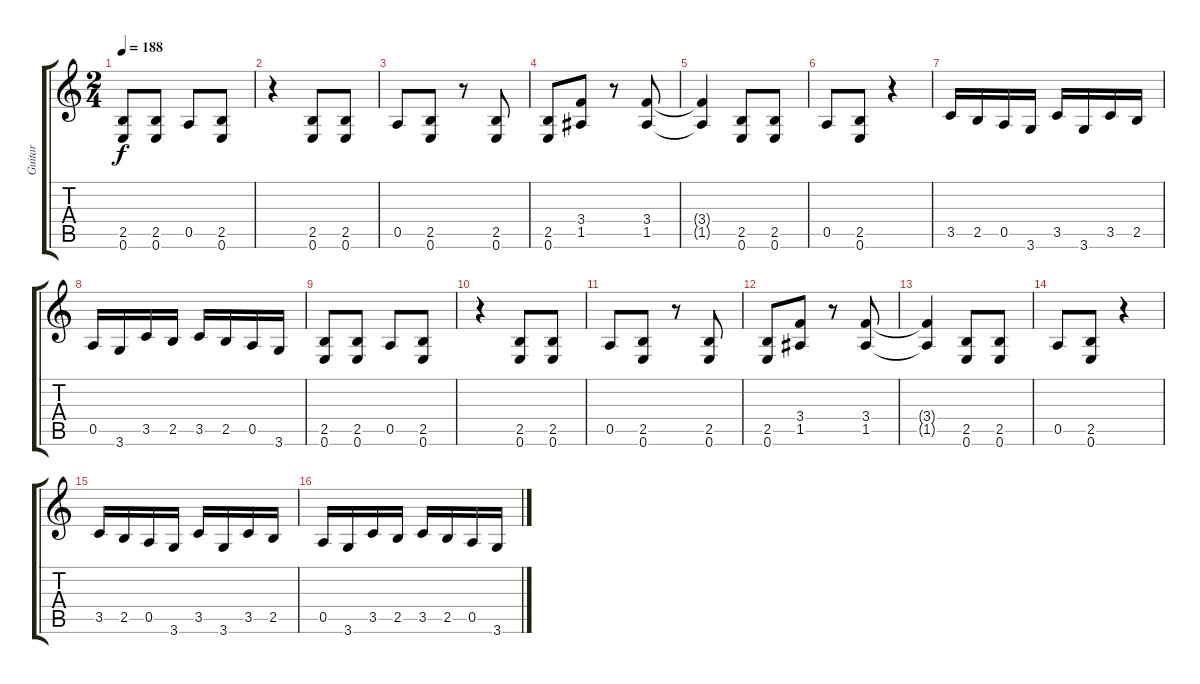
\track ("Guitar" "Guitar") {instrument distortionguitar}
\staff {score tabs}
\tuning (E4 B3 G3 D3 A2 E2) {hide}
\ts (2 4)
\tempo 188
\clef g2
\ks c
(2.5 0.6).8{dy f} (2.5 0.6).8 0.5.8 (2.5 0.6).8 |
r.4 (2.5 0.6).8 (2.5 0.6).8 |
0.5.8 (2.5 0.6).8 r.8 (2.5 0.6).8 |
(2.5 0.6).8 (3.4 1.5).8 r.8 (3.4 1.5).8 |
(3.4{t} 1.5{t}).4 (2.5 0.6).8 (2.5 0.6).8 |
0.5.8 (2.5 0.6).8 r.4 |
3.5.16 2.5.16 0.5.16 3.6.16 3.5.16 3.6.16 3.5.16 2.5.16 |
0.5.16 3.6.16 3.5.16 2.5.16 3.5.16 2.5.16 0.5.16 3.6.16 |
(2.5 0.6).8 (2.5 0.6).8 0.5.8 (2.5 0.6).8 |
r.4 (2.5 0.6).8 (2.5 0.6).8 |
0.5.8 (2.5 0.6).8 r.8 (2.5 0.6).8 |
(2.5 0.6).8 (3.4 1.5).8 r.8 (3.4 1.5).8 |
(3.4{t} 1.5{t}).4 (2.5 0.6).8 (2.5 0.6).8 |
0.5.8 (2.5 0.6).8 r.4 |
3.5.16 2.5.16 0.5.16 3.6.16 3.5.16 3.6.16 3.5.16 2.5.16 |
0.5.16 3.6.16 3.5.16 2.5.16 3.5.16 2.5.16 0.5.16 3.6.16
